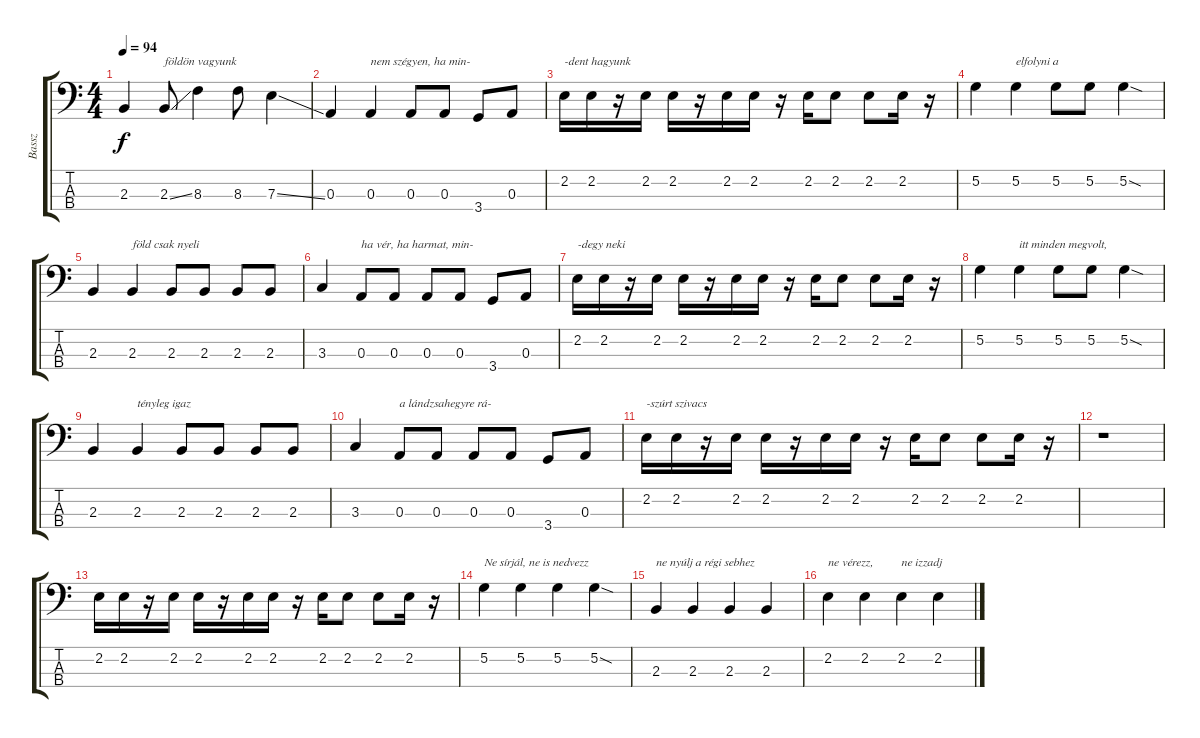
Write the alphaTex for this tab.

\track ("Bassz" "Bassz") {instrument fretlessbass}
\staff {score tabs}
\tuning (G2 D2 A1 E1) {hide}
\ts (4 4)
\tempo 94
\clef f4
\ks c
2.3.4{dy f} 2.3{ss}.8{txt "földön vagyunk"} 8.3.4 8.3.8 7.3{ss}.4 |
0.3.4 0.3.4{txt "nem szégyen, ha min-"} 0.3.8 0.3.8 3.4.8 0.3.8 |
2.2.16{txt "-dent hagyunk"} 2.2.16 r.16 2.2.16 2.2.16 r.16 2.2.16 2.2.16 r.16 2.2.16 2.2.8 2.2.8 2.2.16 r.16 |
5.2.4 5.2.4{txt "elfolyni a"} 5.2.8 5.2.8 5.2{sod}.4 |
2.3.4 2.3.4{txt "föld csak nyeli"} 2.3.8 2.3.8 2.3.8 2.3.8 |
3.3.4 0.3.8{txt "ha vér, ha harmat, min-"} 0.3.8 0.3.8 0.3.8 3.4.8 0.3.8 |
2.2.16{txt "-degy neki"} 2.2.16 r.16 2.2.16 2.2.16 r.16 2.2.16 2.2.16 r.16 2.2.16 2.2.8 2.2.8 2.2.16 r.16 |
5.2.4 5.2.4{txt "itt minden megvolt,"} 5.2.8 5.2.8 5.2{sod}.4 |
2.3.4 2.3.4{txt "tényleg igaz"} 2.3.8 2.3.8 2.3.8 2.3.8 |
3.3.4 0.3.8{txt "a lándzsahegyre rá-"} 0.3.8 0.3.8 0.3.8 3.4.8 0.3.8 |
2.2.16{txt "-szúrt szivacs"} 2.2.16 r.16 2.2.16 2.2.16 r.16 2.2.16 2.2.16 r.16 2.2.16 2.2.8 2.2.8 2.2.16 r.16 |
r.1 |
2.2.16 2.2.16 r.16 2.2.16 2.2.16 r.16 2.2.16 2.2.16 r.16 2.2.16 2.2.8 2.2.8 2.2.16 r.16 |
5.2.4{txt "Ne sírjál, ne is nedvezz"} 5.2.4 5.2.4 5.2{sod}.4 |
2.3.4{txt "ne nyúlj a régi sebhez"} 2.3.4 2.3.4 2.3.4 |
2.2.4{txt "ne vérezz,"} 2.2.4 2.2.4{txt "ne izzadj"} 2.2.4
